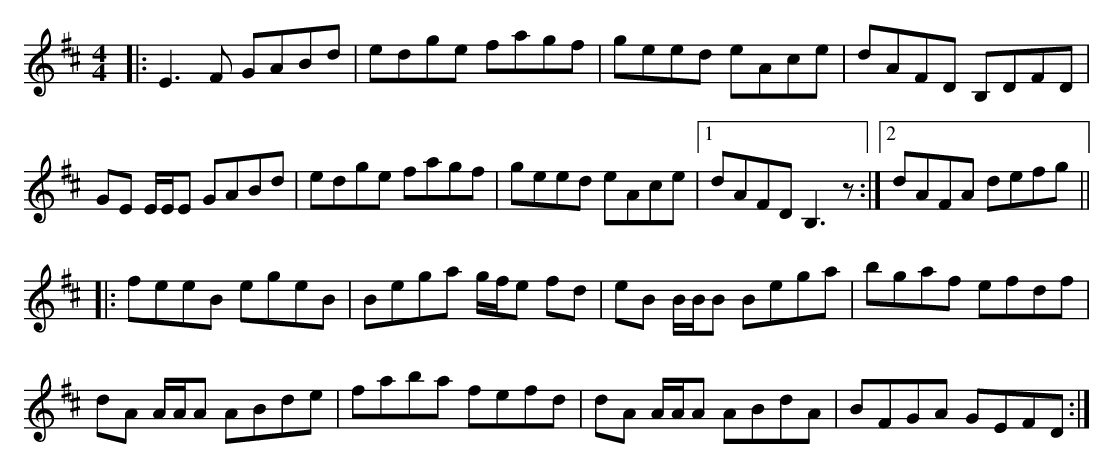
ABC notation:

X:1
M:4/4
K:Edor
|:E3 F GABd|edge fagf|geed eAce|dAFD B,DFD|
GE E/E/E GABd|edge fagf|geed eAce|1 dAFD B,3 z:|2 dAFA defg||
|:feeB egeB|Bega g/f/e fd|eB B/B/B Bega|bgaf efdf|
dA A/A/A ABde|faba fefd|dA A/A/A ABdA|BFGA GEFD:|
